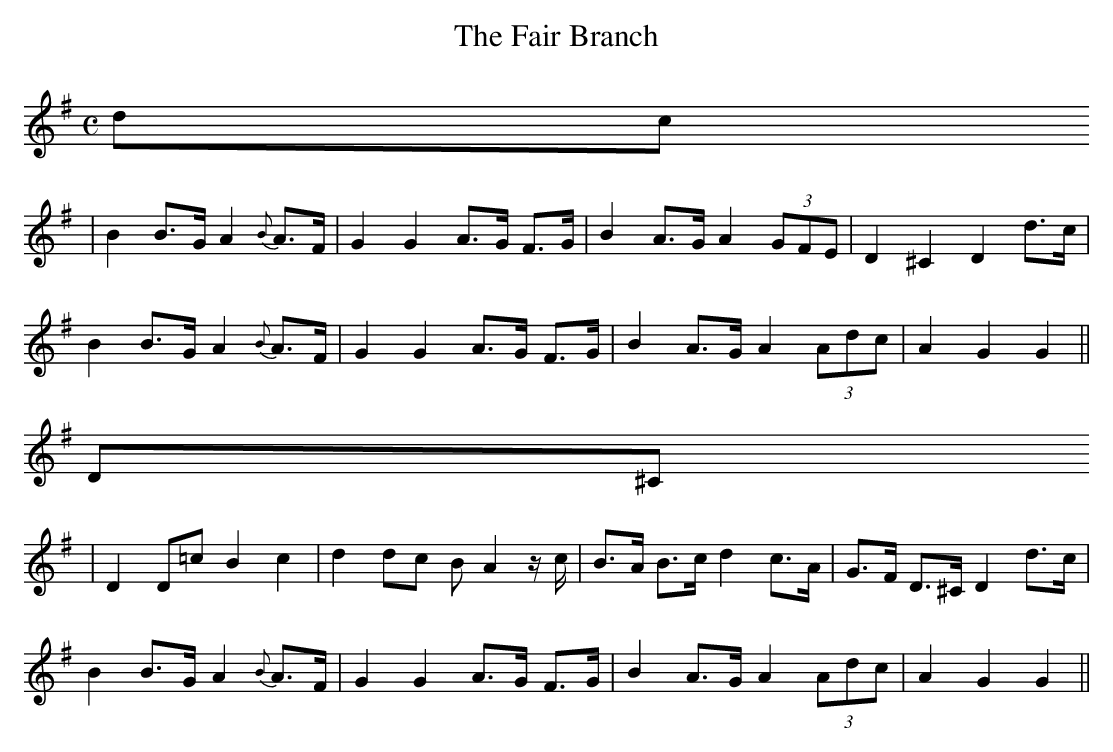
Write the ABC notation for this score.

X:1
T: The Fair Branch
M: C
L: 1/8
K: G
dc
| B2 B>G A2 {B}A>F | G2 G2 A>G F>G | B2 A>G A2 (3GFE | D2 ^C2 D2 d>c |
B2 B>G A2 {B}A>F | G2 G2 A>G F>G | B2 A>G A2 (3Adc | A2 G2 G2 ||
D^C
| D2 D=c B2 c2 | d2 dc B A2 z/2 c/2 | B>A B>c d2 c>A | G>F D>^C D2 d>c |
B2 B>G A2 {B}A>F | G2 G2 A>G F>G | B2 A>G A2 (3Adc | A2 G2 G2 ||
